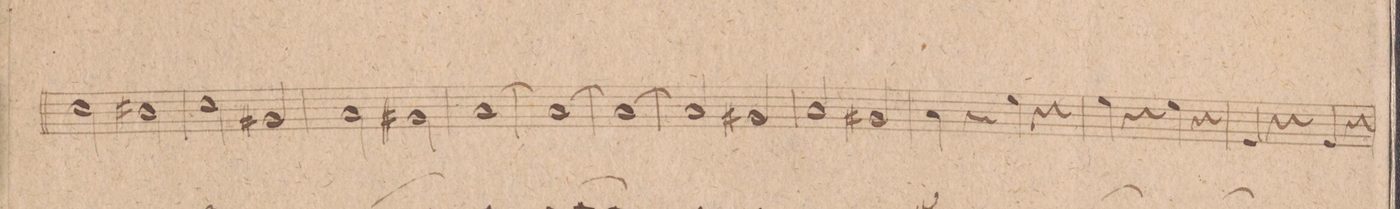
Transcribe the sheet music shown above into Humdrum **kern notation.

**kern	**dynam
*I"Fagotto 2do	*
*clefF4	*
*k[f#c#g#]	*
*met(c)	*
*M2/2	*
2E\	.
2D#X\	.
=22	=22
2E\	.
2BB#X/	.
=23	=23
2C#\	.
2BB#X\	.
=24	=24
[>1C#	.
=25	=25
1C#_>	.
=26	=26
1C#_>	.
=27	=27
2C#/]	.
2BB#X/	.
=28	=28
2C#/	.
2BB#X/	.
=29	=29
4C#\	.
4r	.
4G#\	.
4r	.
=30	=30
4G#\	.
4r	.
4G#\	.
4r	.
=31	=31
4GG#/	.
4r	.
4GG#/	.
4r	.
=32	=32
*-	*-
